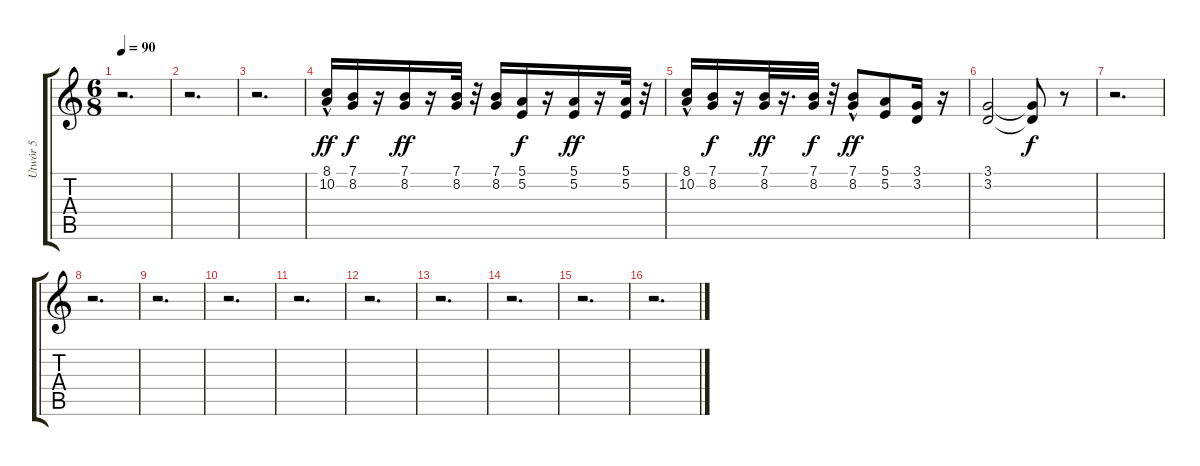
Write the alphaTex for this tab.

\track ("Utwór 5" "Utwór 5") {instrument voiceoohs}
\staff {score tabs}
\tuning (E4 B3 G3 D3 A2 E2) {hide}
\ts (6 8)
\tempo 90
\clef g2
\ks c
r.2{d dy fff} |
r.2{d} |
r.2{d} |
(8.1{hac} 10.2{hac}).16{dy ff} (7.1 8.2).16{dy f} r.16 (7.1 8.2).16{dy ff} r.16 (7.1 8.2).32 r.32 (7.1 8.2).16 (5.1 5.2).16{dy f} r.16 (5.1 5.2).16{dy ff} r.16 (5.1 5.2).32 r.32 |
(8.1 10.2{hac}).16 (7.1 8.2).16{dy f} r.16 (7.1 8.2).32{dy ff} r.16{d} (7.1 8.2).32{dy f} r.32 (7.1 8.2{hac}).8{dy ff} (5.1 5.2).8 (3.1 3.2).16 r.16 |
(3.1 3.2).2 (3.1{t} 3.2{t}).8{dy f} r.8 |
r.2{d} |
r.2{d} |
r.2{d} |
r.2{d} |
r.2{d} |
r.2{d} |
r.2{d} |
r.2{d} |
r.2{d} |
r.2{d}
